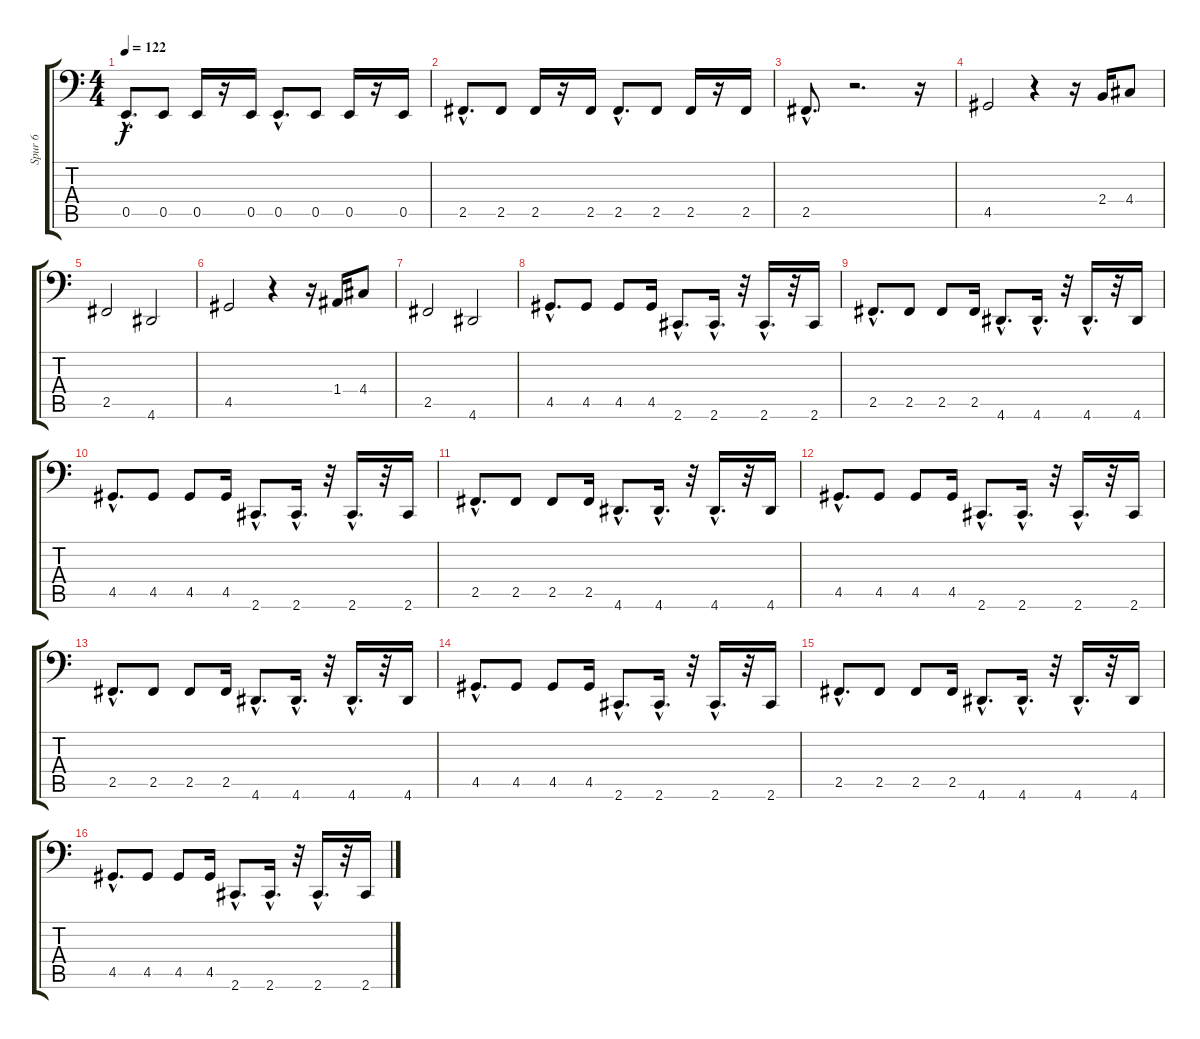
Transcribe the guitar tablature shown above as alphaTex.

\track ("Spur 6" "Spur 6") {instrument electricbassfinger}
\staff {score tabs}
\tuning (C3 G2 D2 A1 E1 B0) {hide}
\ts (4 4)
\tempo 122
\clef f4
\ks c
0.5{hac}.8{d dy f} 0.5.8 0.5.16 r.16 0.5.16 0.5{hac}.8{d} 0.5.8 0.5.16 r.16 0.5.16 |
2.5{hac}.8{d} 2.5.8 2.5.16 r.16 2.5.16 2.5{hac}.8{d} 2.5.8 2.5.16 r.16 2.5.16 |
2.5{hac}.8{d} r.2{d} r.16 |
4.5.2 r.4 r.16 2.4.16 4.4.8 |
2.5.2 4.6.2 |
4.5.2 r.4 r.16 1.4.16 4.4.8 |
2.5.2 4.6.2 |
4.5{hac}.8{d} 4.5.8 4.5.8 4.5.16 2.6{hac}.8{d} 2.6{hac}.16{d} r.32 2.6{hac}.16{d} r.32 2.6.16 |
2.5{hac}.8{d} 2.5.8 2.5.8 2.5.16 4.6{hac}.8{d} 4.6{hac}.16{d} r.32 4.6{hac}.16{d} r.32 4.6.16 |
4.5{hac}.8{d} 4.5.8 4.5.8 4.5.16 2.6{hac}.8{d} 2.6{hac}.16{d} r.32 2.6{hac}.16{d} r.32 2.6.16 |
2.5{hac}.8{d} 2.5.8 2.5.8 2.5.16 4.6{hac}.8{d} 4.6{hac}.16{d} r.32 4.6{hac}.16{d} r.32 4.6.16 |
4.5{hac}.8{d} 4.5.8 4.5.8 4.5.16 2.6{hac}.8{d} 2.6{hac}.16{d} r.32 2.6{hac}.16{d} r.32 2.6.16 |
2.5{hac}.8{d} 2.5.8 2.5.8 2.5.16 4.6{hac}.8{d} 4.6{hac}.16{d} r.32 4.6{hac}.16{d} r.32 4.6.16 |
4.5{hac}.8{d} 4.5.8 4.5.8 4.5.16 2.6{hac}.8{d} 2.6{hac}.16{d} r.32 2.6{hac}.16{d} r.32 2.6.16 |
2.5{hac}.8{d} 2.5.8 2.5.8 2.5.16 4.6{hac}.8{d} 4.6{hac}.16{d} r.32 4.6{hac}.16{d} r.32 4.6.16 |
4.5{hac}.8{d} 4.5.8 4.5.8 4.5.16 2.6{hac}.8{d} 2.6{hac}.16{d} r.32 2.6{hac}.16{d} r.32 2.6.16
